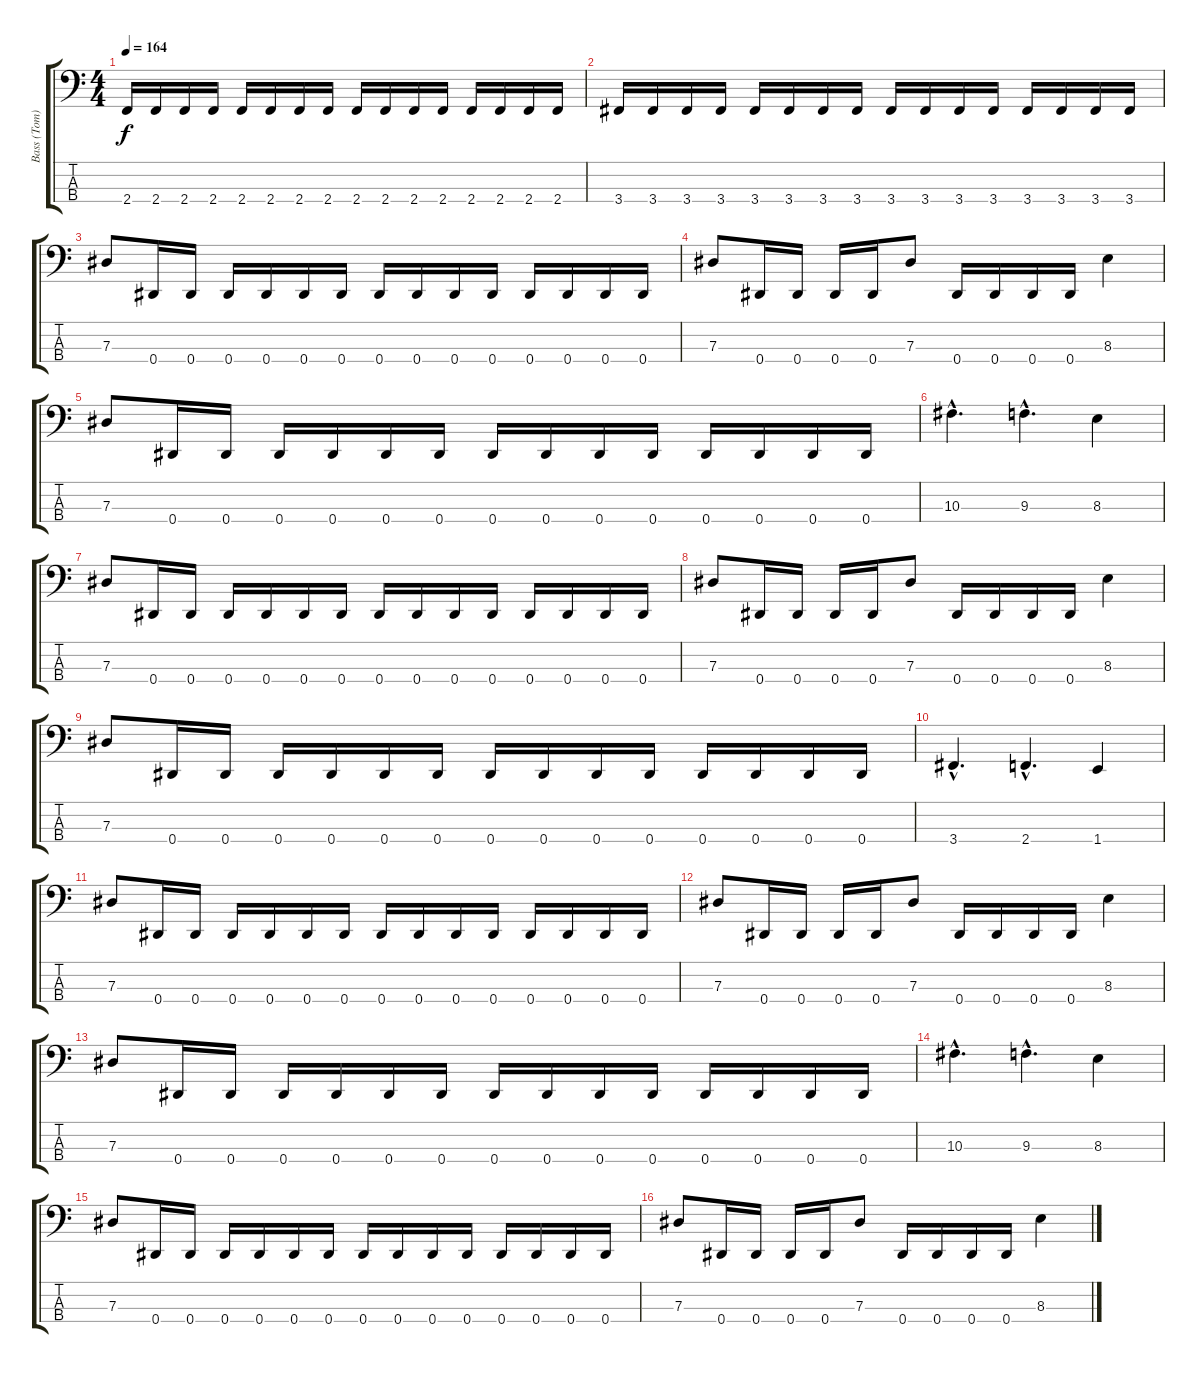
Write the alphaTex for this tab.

\track ("Bass (Tom)" "Bass (Tom)") {instrument electricbasspick}
\staff {score tabs}
\tuning (Gb2 Db2 Ab1 Eb1) {hide}
\ts (4 4)
\tempo 164
\clef f4
\ks c
2.4.16{dy f} 2.4.16 2.4.16 2.4.16 2.4.16 2.4.16 2.4.16 2.4.16 2.4.16 2.4.16 2.4.16 2.4.16 2.4.16 2.4.16 2.4.16 2.4.16 |
3.4.16 3.4.16 3.4.16 3.4.16 3.4.16 3.4.16 3.4.16 3.4.16 3.4.16 3.4.16 3.4.16 3.4.16 3.4.16 3.4.16 3.4.16 3.4.16 |
7.3.8 0.4.16 0.4.16 0.4.16 0.4.16 0.4.16 0.4.16 0.4.16 0.4.16 0.4.16 0.4.16 0.4.16 0.4.16 0.4.16 0.4.16 |
7.3.8 0.4.16 0.4.16 0.4.16 0.4.16 7.3.8 0.4.16 0.4.16 0.4.16 0.4.16 8.3.4 |
7.3.8 0.4.16 0.4.16 0.4.16 0.4.16 0.4.16 0.4.16 0.4.16 0.4.16 0.4.16 0.4.16 0.4.16 0.4.16 0.4.16 0.4.16 |
10.3{hac}.4{d} 9.3{hac}.4{d} 8.3.4 |
7.3.8 0.4.16 0.4.16 0.4.16 0.4.16 0.4.16 0.4.16 0.4.16 0.4.16 0.4.16 0.4.16 0.4.16 0.4.16 0.4.16 0.4.16 |
7.3.8 0.4.16 0.4.16 0.4.16 0.4.16 7.3.8 0.4.16 0.4.16 0.4.16 0.4.16 8.3.4 |
7.3.8 0.4.16 0.4.16 0.4.16 0.4.16 0.4.16 0.4.16 0.4.16 0.4.16 0.4.16 0.4.16 0.4.16 0.4.16 0.4.16 0.4.16 |
3.4{hac}.4{d} 2.4{hac}.4{d} 1.4.4 |
7.3.8 0.4.16 0.4.16 0.4.16 0.4.16 0.4.16 0.4.16 0.4.16 0.4.16 0.4.16 0.4.16 0.4.16 0.4.16 0.4.16 0.4.16 |
7.3.8 0.4.16 0.4.16 0.4.16 0.4.16 7.3.8 0.4.16 0.4.16 0.4.16 0.4.16 8.3.4 |
7.3.8 0.4.16 0.4.16 0.4.16 0.4.16 0.4.16 0.4.16 0.4.16 0.4.16 0.4.16 0.4.16 0.4.16 0.4.16 0.4.16 0.4.16 |
10.3{hac}.4{d} 9.3{hac}.4{d} 8.3.4 |
7.3.8 0.4.16 0.4.16 0.4.16 0.4.16 0.4.16 0.4.16 0.4.16 0.4.16 0.4.16 0.4.16 0.4.16 0.4.16 0.4.16 0.4.16 |
7.3.8 0.4.16 0.4.16 0.4.16 0.4.16 7.3.8 0.4.16 0.4.16 0.4.16 0.4.16 8.3.4
